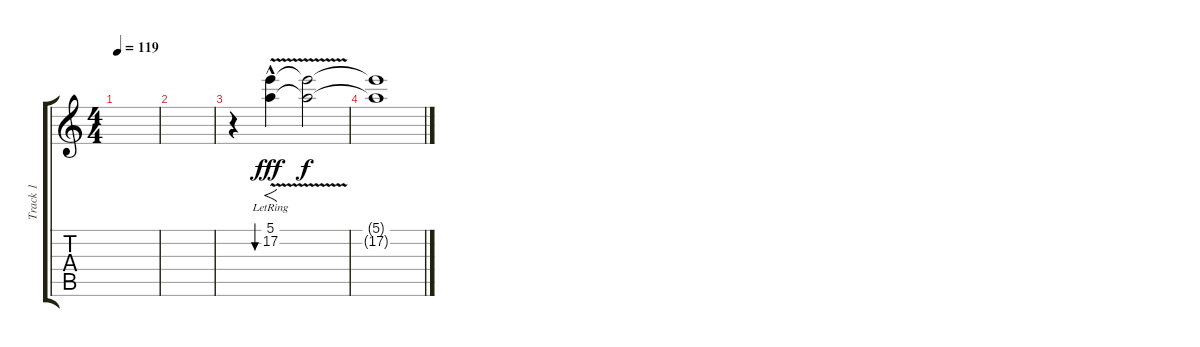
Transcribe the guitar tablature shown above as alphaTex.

\track ("Track 1" "Track 1") {instrument electricguitarclean}
\staff {score tabs}
\tuning (E4 B3 G3 D3 A2 E2) {hide}
\ts (4 4)
\tempo 119
\clef g2
\ks c
|
|
r.4 (5.1{v hac lr} 17.2{hac lr}).4{f bu 30 dy fff} (5.1{t} 17.2{t}).2{dy f} |
(5.1{t} 17.2{t}).1
